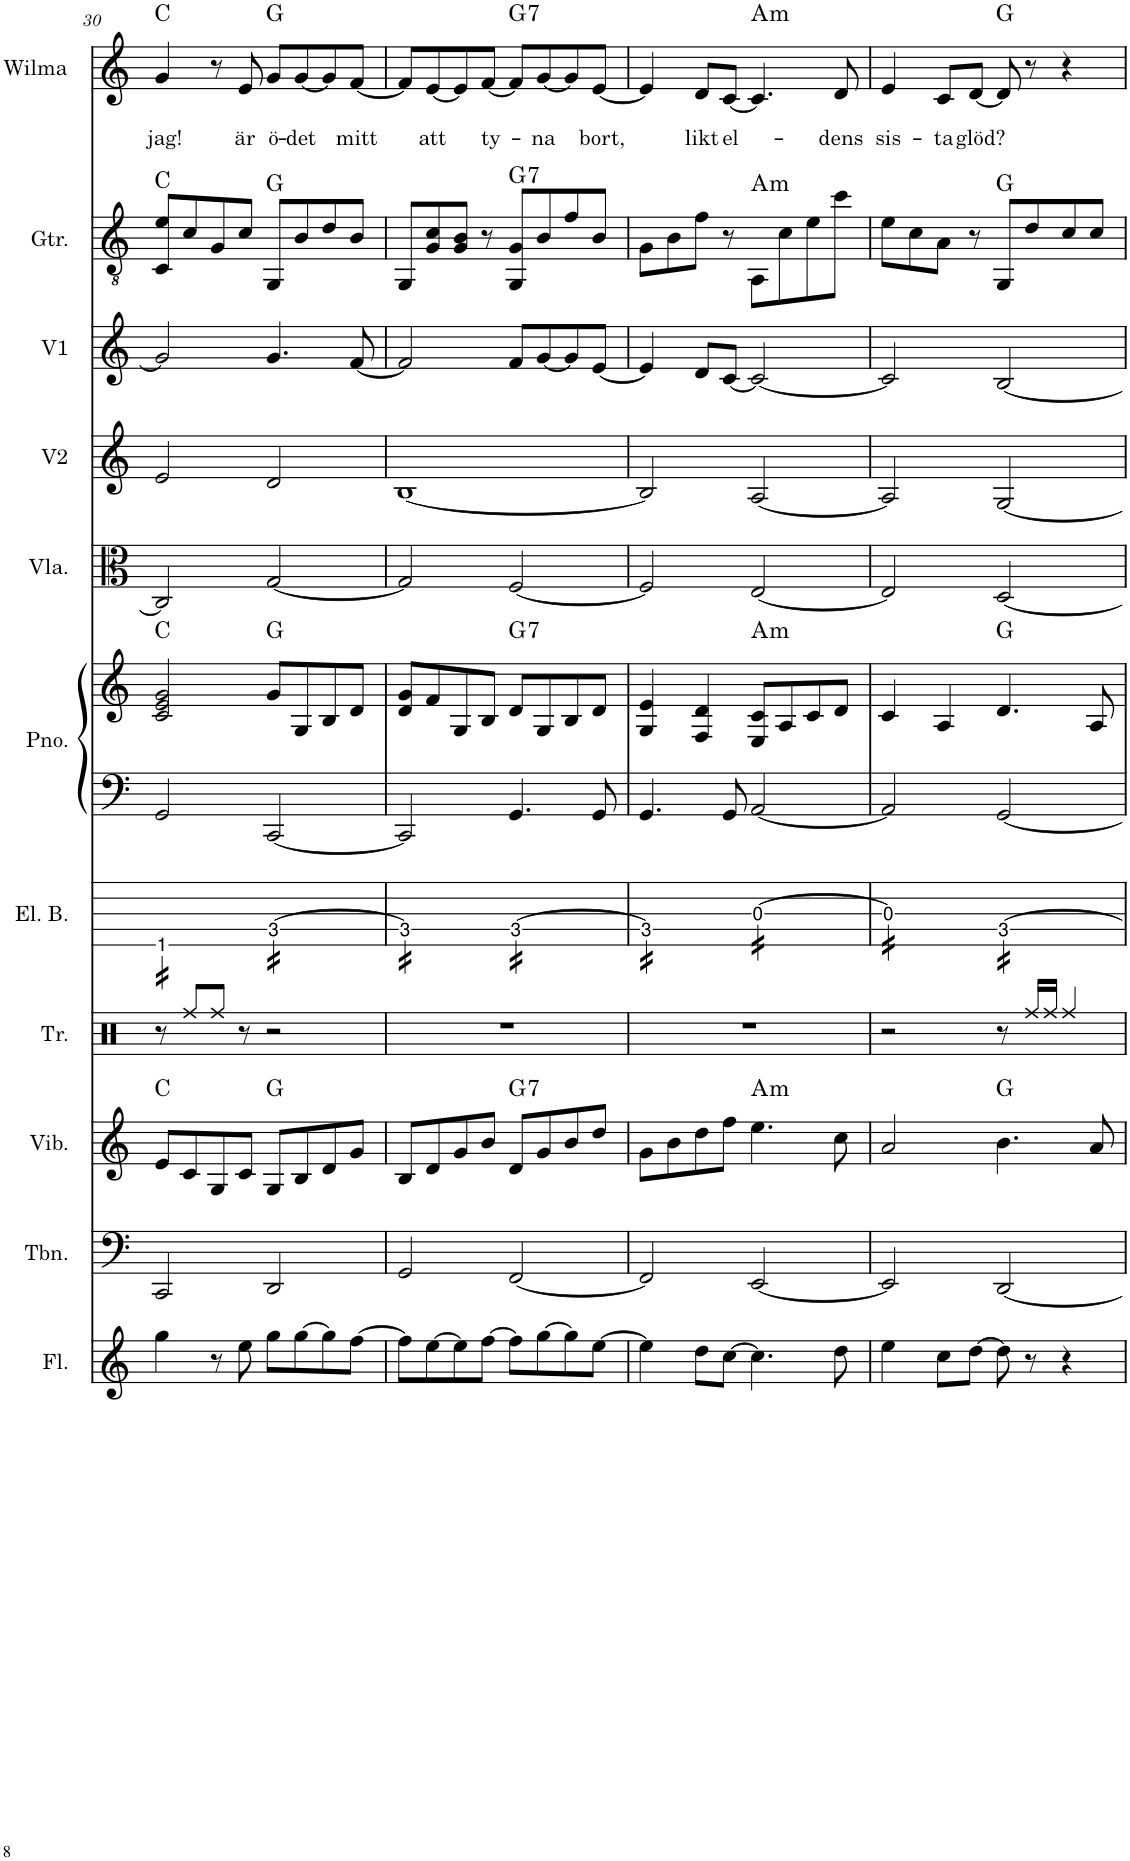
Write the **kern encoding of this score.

**kern	**kern	**kern	**harte	**kern	**kern	**kern	**kern	**kern	**harte	**kern	**kern	**kern	**kern	**kern	**harte	**kern	**text	**text	**harte
*part11	*part10	*part9	*part9	*part8	*part7	*part7	*part6	*part6	*part6	*part5	*part4	*part3	*part2	*part2	*part2	*part1	*part1	*part1	*part1
*staff14	*staff13	*staff12	*	*staff11	*staff10	*staff9	*staff8	*staff7	*	*staff6	*staff5	*staff4	*staff3	*staff2	*	*staff1	*staff1	*staff1	*
*I"Flute	*I"Trombone	*I"Vibraphone	*	*I"Trummor	*I"5-str. Electric Bass	*	*I"Piano	*	*	*I"Viola	*I"Violin 2	*I"Violin 1	*I"Gitarr	*	*	*I"Wilma (Åsken)	*	*	*
*I'Fl.	*I'Tbn.	*I'Vib.	*	*I'Tr.	*I'El. B.	*	*I'Pno.	*	*	*I'Vla.	*I'V2	*I'V1	*I'Gtr.	*	*	*I'Wilma	*	*	*
!!LO:PB:g=z
*clefG2	*clefF4	*clefG2	*	*clefX	*	*clefF4	*clefF4	*clefG2	*	*clefC3	*clefG2	*clefG2	*	*clefGv2	*	*clefG2	*	*	*
*	*	*	*	*	*Trd7c12	*Trd7c12	*	*	*	*	*	*	*	*	*	*	*	*	*
*k[]	*k[]	*k[]	*	*k[]	*k[]	*k[]	*k[]	*k[]	*	*k[]	*k[]	*k[]	*k[]	*k[]	*	*k[]	*	*	*
*M4/4	*M4/4	*M4/4	*	*M4/4	*M4/4	*M4/4	*M4/4	*M4/4	*	*M4/4	*M4/4	*M4/4	*M4/4	*M4/4	*	*M4/4	*	*	*
=30	=30	=30	=30	=30	=30	=30	=30	=30	=30	=30	=30	=30	=30	=30	=30	=30	=30	=30	=30
!	!	!	!	!	!	!	!	!	!	!	!	!	!	!	!	!	!	!LO:LY:b	!
4gg\	2CC/	8e/L	C:maj	8r	2CC\	2CC	2GG/	2c/ 2e/ 2g/	C:maj	2C/]	2e/	2g/]	8C\ 8e\L	8C/ 8e/L	C:maj	4g/	.	jag!	C:maj
.	.	8c/	.	8Rff/L	.	.	.	.	.	.	.	.	8c\J	8c/	.	.	.	.	.
8r	.	8G/	.	8Rff/J	.	.	.	.	.	.	.	.	8G\L	8G/	.	8r	.	.	.
!	!	!	!	!	!	!	!	!	!	!	!	!	!	!	!	!	!	!LO:LY:b	!
8ee\	.	8c/J	.	8r	.	.	.	.	.	.	.	.	8c\J	8c/J	.	8e/	.	är	.
!	!	!	!	!	!	!	!	!	!	!	!	!	!	!	!	!	!	!LO:LY:b	!
8gg\L	2DD/	8G/L	G:maj	2r	[2GG\	[2GG	[2CC/	8g/L	G:maj	[2G/	2d/	4.g/	8GG\L	8GG/L	G:maj	8g/L	.	ö-	G:maj
!	!	!	!	!	!	!	!	!	!	!	!	!	!	!	!	!	!	!LO:LY:b	!
[8gg\	.	8B/	.	.	.	.	.	8G/	.	.	.	.	8B\J	8B/	.	[8g/	.	-det	.
8gg\]	.	8d/	.	.	.	.	.	8B/	.	.	.	.	8d\L	8d/	.	8g/]	.	.	.
!	!	!	!	!	!	!	!	!	!	!	!	!	!	!	!	!	!	!LO:LY:b	!
[8ff\J	.	8g/J	.	.	.	.	.	8d/J	.	.	.	[8f/	8B\J	8B/J	.	[8f/J	.	mitt	.
=31	=31	=31	=31	=31	=31	=31	=31	=31	=31	=31	=31	=31	=31	=31	=31	=31	=31	=31	=31
8ff\L]	2GG/	8B/L	.	1r	2GG\]	2GG]	2CC/]	8d/ 8g/L	.	2G/]	[1B	2f/]	8GG\L	8GG/L	.	8f/L]	.	.	.
!	!	!	!	!	!	!	!	!	!	!	!	!	!	!	!	!	!	!LO:LY:b	!
[8ee\	.	8d/	.	.	.	.	.	8f/	.	.	.	.	8G\ 8c\J	8G/ 8c/	.	[8e/	.	att	.
8ee\]	.	8g/	.	.	.	.	.	8G/	.	.	.	.	8G 8B	8G/ 8B/J	.	8e/]	.	.	.
!	!	!	!	!	!	!	!	!	!	!	!	!	!	!	!	!	!	!LO:LY:b	!
[8ff\J	.	8b/J	.	.	.	.	.	8B/J	.	.	.	.	8r	8r	.	[8f/J	.	ty-	.
!	!	!	!LO:H:kt=7	!	!	!	!	!	!LO:H:kt=7	!	!	!	!	!	!LO:H:kt=7	!	!	!	!LO:H:kt=7
8ff\L]	[2FF/	8d/L	G:7	.	[2GG\	[2GG	4.GG/	8d/L	G:7	[2F/	.	8f/L	8GG\ 8G\L	8GG/ 8G/L	G:7	8f/L]	.	.	G:7
!	!	!	!	!	!	!	!	!	!	!	!	!	!	!	!	!	!	!LO:LY:b	!
[8gg\	.	8g/	.	.	.	.	.	8G/	.	.	.	[8g/	8B\J	8B/	.	[8g/	.	-na	.
8gg\]	.	8b/	.	.	.	.	.	8B/	.	.	.	8g/]	8f\L	8f/	.	8g/]	.	.	.
!	!	!	!	!	!	!	!	!	!	!	!	!	!	!	!	!	!	!LO:LY:b	!
[8ee\J	.	8dd/J	.	.	.	.	8GG/	8d/J	.	.	.	[8e/J	8B\J	8B/J	.	[8e/J	.	bort,	.
=32	=32	=32	=32	=32	=32	=32	=32	=32	=32	=32	=32	=32	=32	=32	=32	=32	=32	=32	=32
4ee\]	2FF/]	8g\L	.	1r	2GG\]	2GG]	4.GG/	4G/ 4e/	.	2F/]	2B/]	4e/]	8G\L	8G\L	.	4e/]	.	.	.
.	.	8b\	.	.	.	.	.	.	.	.	.	.	8B\J	8B\	.	.	.	.	.
!	!	!	!	!	!	!	!	!	!	!	!	!	!	!	!	!	!	!LO:LY:b	!
8dd\L	.	8dd\	.	.	.	.	.	4F/ 4d/	.	.	.	8d/L	8f	8f\J	.	8d/L	.	likt	.
!	!	!	!	!	!	!	!	!	!	!	!	!	!	!	!	!	!	!LO:LY:b	!
[8cc\J	.	8ff\J	.	.	.	.	8GG/	.	.	.	.	[8c/J	8r	8r	.	[8c/J	.	el-	.
!	!	!	!LO:H:kt=m	!	!	!	!	!	!LO:H:kt=m	!	!	!	!	!	!LO:H:kt=m	!	!	!	!LO:H:kt=m
4.cc\]	[2EE/	4.ee\	A:min	.	[2AA\	[2AA	[2AA/	8E/ 8c/L	A:min	[2E/	[2A/	2c/_	8AA\L	8AA\L	A:min	4.c/]	.	.	A:min
.	.	.	.	.	.	.	.	8A/	.	.	.	.	8c\J	8c\	.	.	.	.	.
.	.	.	.	.	.	.	.	8c/	.	.	.	.	8e\L	8e\	.	.	.	.	.
!	!	!	!	!	!	!	!	!	!	!	!	!	!	!	!	!	!	!LO:LY:b	!
8dd\	.	8cc\	.	.	.	.	.	8d/J	.	.	.	.	8cc\J	8cc\J	.	8d/	.	-dens	.
=33	=33	=33	=33	=33	=33	=33	=33	=33	=33	=33	=33	=33	=33	=33	=33	=33	=33	=33	=33
!	!	!	!	!	!	!	!	!	!	!	!	!	!	!	!	!	!	!LO:LY:b	!
4ee\	2EE/]	2a/	.	2r	2AA\]	2AA]	2AA/]	4c/	.	2E/]	2A/]	2c/]	8e\L	8e\L	.	4e/	.	sis-	.
.	.	.	.	.	.	.	.	.	.	.	.	.	8c\J	8c\	.	.	.	.	.
!	!	!	!	!	!	!	!	!	!	!	!	!	!	!	!	!	!	!LO:LY:b	!
8cc\L	.	.	.	.	.	.	.	4A/	.	.	.	.	8A	8A\J	.	8c/L	.	-ta	.
!	!	!	!	!	!	!	!	!	!	!	!	!	!	!	!	!	!	!LO:LY:b	!
[8dd\J	.	.	.	.	.	.	.	.	.	.	.	.	8r	8r	.	[8d/J	.	glöd?	.
8dd\]	[2DD/	4.b\	G:maj	8r	[2GG\	[2GG	[2GG/	4.d/	G:maj	[2D/	[2G/	[2B/	8GG\L	8GG/L	G:maj	8d/]	.	.	G:maj
8r	.	.	.	16Rff/LL	.	.	.	.	.	.	.	.	8d\J	8d/	.	8r	.	.	.
.	.	.	.	16Rff/JJ	.	.	.	.	.	.	.	.	.	.	.	.	.	.	.
4r	.	.	.	4Rff/	.	.	.	.	.	.	.	.	8c\L	8c/	.	4r	.	.	.
.	.	8a/	.	.	.	.	.	8A/	.	.	.	.	8c\J	8c/J	.	.	.	.	.
=	=	=	=	=	=	=	=	=	=	=	=	=	=	=	=	=	=	=	=
*-	*-	*-	*-	*-	*-	*-	*-	*-	*-	*-	*-	*-	*-	*-	*-	*-	*-	*-	*-
